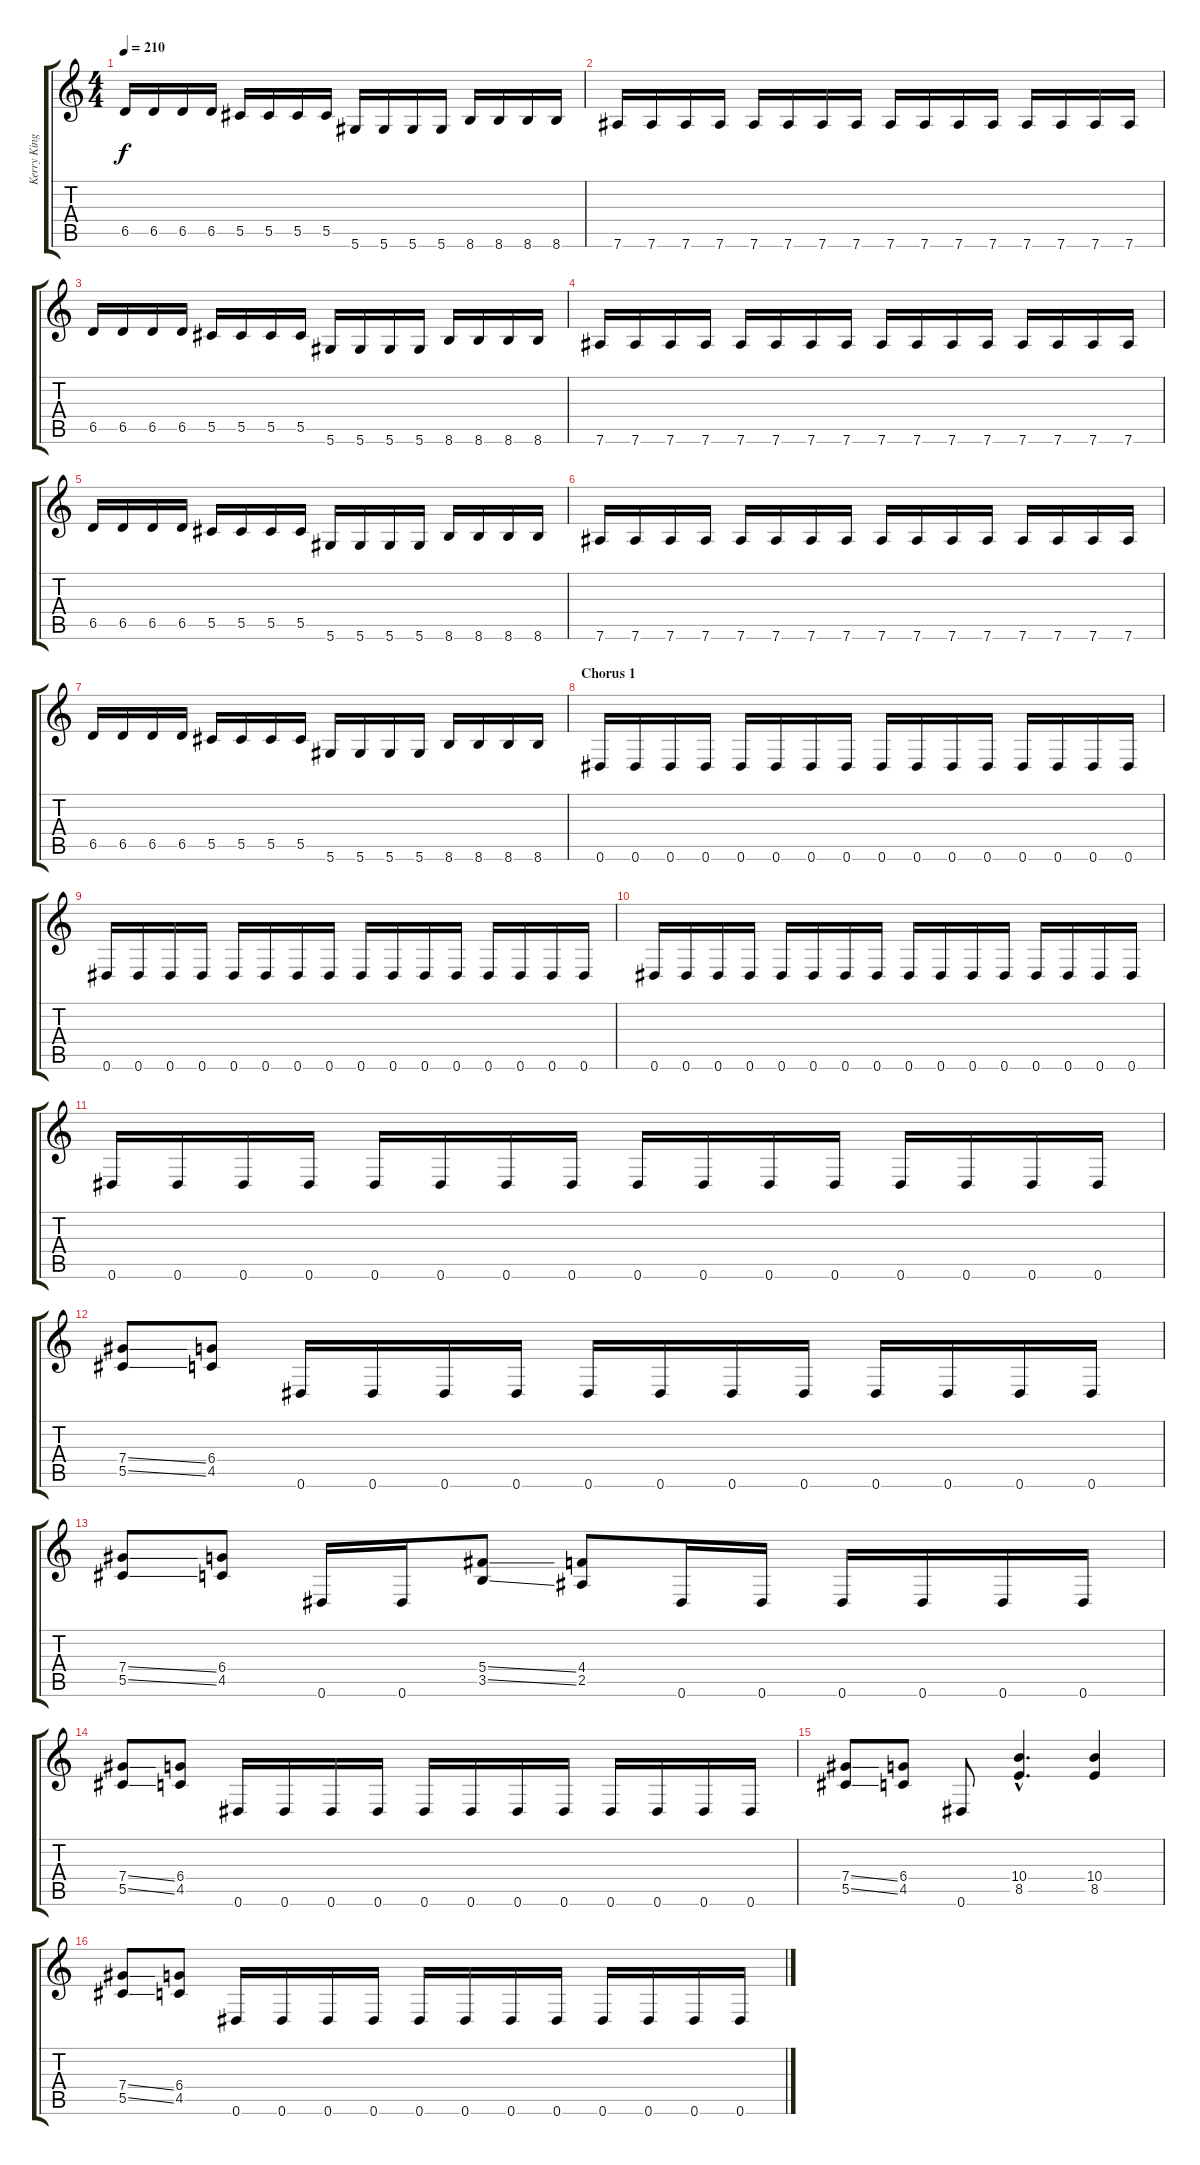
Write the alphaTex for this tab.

\track ("Kerry King" "Kerry King") {instrument distortionguitar}
\staff {score tabs}
\tuning (Eb4 Bb3 Gb3 Db3 Ab2 Eb2) {hide}
\ts (4 4)
\tempo 210
\clef g2
\ks c
6.5.16{dy f} 6.5.16 6.5.16 6.5.16 5.5.16 5.5.16 5.5.16 5.5.16 5.6.16 5.6.16 5.6.16 5.6.16 8.6.16 8.6.16 8.6.16 8.6.16 |
7.6.16 7.6.16 7.6.16 7.6.16 7.6.16 7.6.16 7.6.16 7.6.16 7.6.16 7.6.16 7.6.16 7.6.16 7.6.16 7.6.16 7.6.16 7.6.16 |
6.5.16 6.5.16 6.5.16 6.5.16 5.5.16 5.5.16 5.5.16 5.5.16 5.6.16 5.6.16 5.6.16 5.6.16 8.6.16 8.6.16 8.6.16 8.6.16 |
7.6.16 7.6.16 7.6.16 7.6.16 7.6.16 7.6.16 7.6.16 7.6.16 7.6.16 7.6.16 7.6.16 7.6.16 7.6.16 7.6.16 7.6.16 7.6.16 |
6.5.16 6.5.16 6.5.16 6.5.16 5.5.16 5.5.16 5.5.16 5.5.16 5.6.16 5.6.16 5.6.16 5.6.16 8.6.16 8.6.16 8.6.16 8.6.16 |
7.6.16 7.6.16 7.6.16 7.6.16 7.6.16 7.6.16 7.6.16 7.6.16 7.6.16 7.6.16 7.6.16 7.6.16 7.6.16 7.6.16 7.6.16 7.6.16 |
6.5.16 6.5.16 6.5.16 6.5.16 5.5.16 5.5.16 5.5.16 5.5.16 5.6.16 5.6.16 5.6.16 5.6.16 8.6.16 8.6.16 8.6.16 8.6.16 |
\section ("" "Chorus 1")
0.6.16 0.6.16 0.6.16 0.6.16 0.6.16 0.6.16 0.6.16 0.6.16 0.6.16 0.6.16 0.6.16 0.6.16 0.6.16 0.6.16 0.6.16 0.6.16 |
0.6.16 0.6.16 0.6.16 0.6.16 0.6.16 0.6.16 0.6.16 0.6.16 0.6.16 0.6.16 0.6.16 0.6.16 0.6.16 0.6.16 0.6.16 0.6.16 |
0.6.16 0.6.16 0.6.16 0.6.16 0.6.16 0.6.16 0.6.16 0.6.16 0.6.16 0.6.16 0.6.16 0.6.16 0.6.16 0.6.16 0.6.16 0.6.16 |
0.6.16 0.6.16 0.6.16 0.6.16 0.6.16 0.6.16 0.6.16 0.6.16 0.6.16 0.6.16 0.6.16 0.6.16 0.6.16 0.6.16 0.6.16 0.6.16 |
(7.4{ss} 5.5{ss}).8 (6.4 4.5).8 0.6.16 0.6.16 0.6.16 0.6.16 0.6.16 0.6.16 0.6.16 0.6.16 0.6.16 0.6.16 0.6.16 0.6.16 |
(7.4{ss} 5.5{ss}).8 (6.4 4.5).8 0.6.16 0.6.16 (5.4{ss} 3.5{ss}).8 (4.4 2.5).8 0.6.16 0.6.16 0.6.16 0.6.16 0.6.16 0.6.16 |
(7.4{ss} 5.5{ss}).8 (6.4 4.5).8 0.6.16 0.6.16 0.6.16 0.6.16 0.6.16 0.6.16 0.6.16 0.6.16 0.6.16 0.6.16 0.6.16 0.6.16 |
(7.4{ss} 5.5{ss}).8 (6.4 4.5).8 0.6.8 (10.4{hac} 8.5{hac}).4{d} (10.4 8.5).4 |
(7.4{ss} 5.5{ss}).8 (6.4 4.5).8 0.6.16 0.6.16 0.6.16 0.6.16 0.6.16 0.6.16 0.6.16 0.6.16 0.6.16 0.6.16 0.6.16 0.6.16
